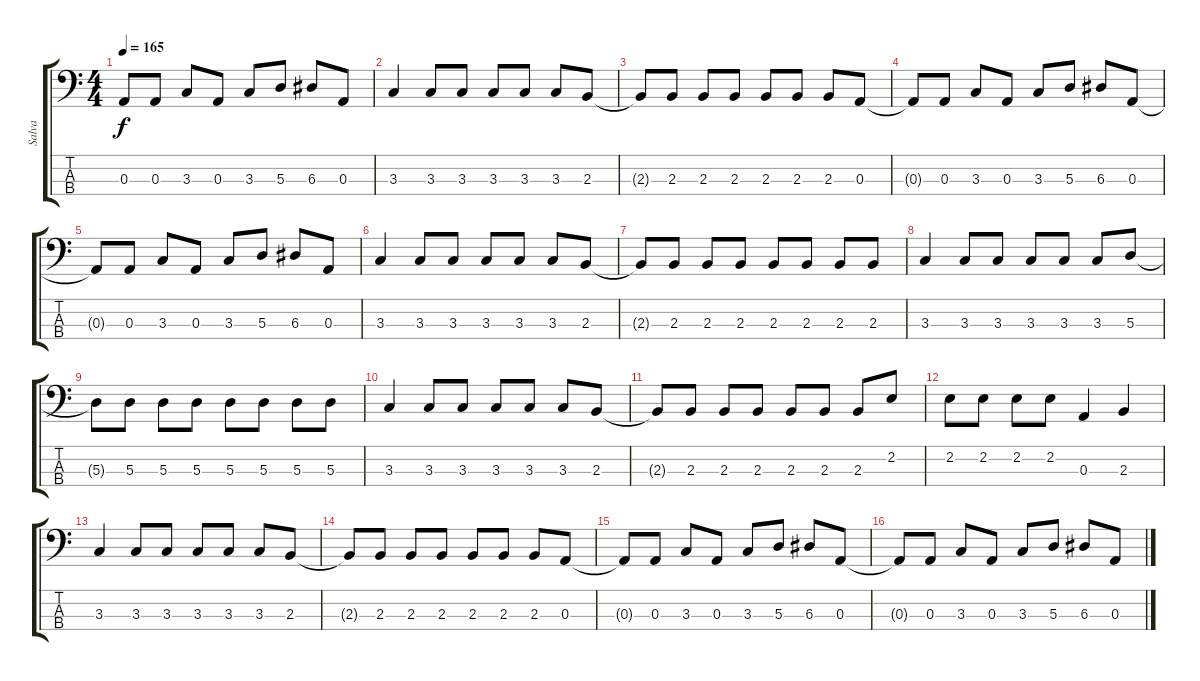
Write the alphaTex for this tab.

\track ("Salva" "Salva") {instrument electricbassfinger}
\staff {score tabs}
\tuning (G2 D2 A1 E1) {hide}
\ts (4 4)
\tempo 165
\clef f4
\ks c
0.3{t}.8{dy f} 0.3.8 3.3.8 0.3.8 3.3.8 5.3.8 6.3.8 0.3.8 |
3.3.4 3.3.8 3.3.8 3.3.8 3.3.8 3.3.8 2.3.8 |
2.3{t}.8 2.3.8 2.3.8 2.3.8 2.3.8 2.3.8 2.3.8 0.3.8 |
0.3{t}.8 0.3.8 3.3.8 0.3.8 3.3.8 5.3.8 6.3.8 0.3.8 |
0.3{t}.8 0.3.8 3.3.8 0.3.8 3.3.8 5.3.8 6.3.8 0.3.8 |
3.3.4 3.3.8 3.3.8 3.3.8 3.3.8 3.3.8 2.3.8 |
2.3{t}.8 2.3.8 2.3.8 2.3.8 2.3.8 2.3.8 2.3.8 2.3.8 |
3.3.4 3.3.8 3.3.8 3.3.8 3.3.8 3.3.8 5.3.8 |
5.3{t}.8 5.3.8 5.3.8 5.3.8 5.3.8 5.3.8 5.3.8 5.3.8 |
3.3.4 3.3.8 3.3.8 3.3.8 3.3.8 3.3.8 2.3.8 |
2.3{t}.8 2.3.8 2.3.8 2.3.8 2.3.8 2.3.8 2.3.8 2.2.8 |
2.2.8 2.2.8 2.2.8 2.2.8 0.3.4 2.3.4 |
3.3.4 3.3.8 3.3.8 3.3.8 3.3.8 3.3.8 2.3.8 |
2.3{t}.8 2.3.8 2.3.8 2.3.8 2.3.8 2.3.8 2.3.8 0.3.8 |
0.3{t}.8 0.3.8 3.3.8 0.3.8 3.3.8 5.3.8 6.3.8 0.3.8 |
0.3{t}.8 0.3.8 3.3.8 0.3.8 3.3.8 5.3.8 6.3.8 0.3.8
